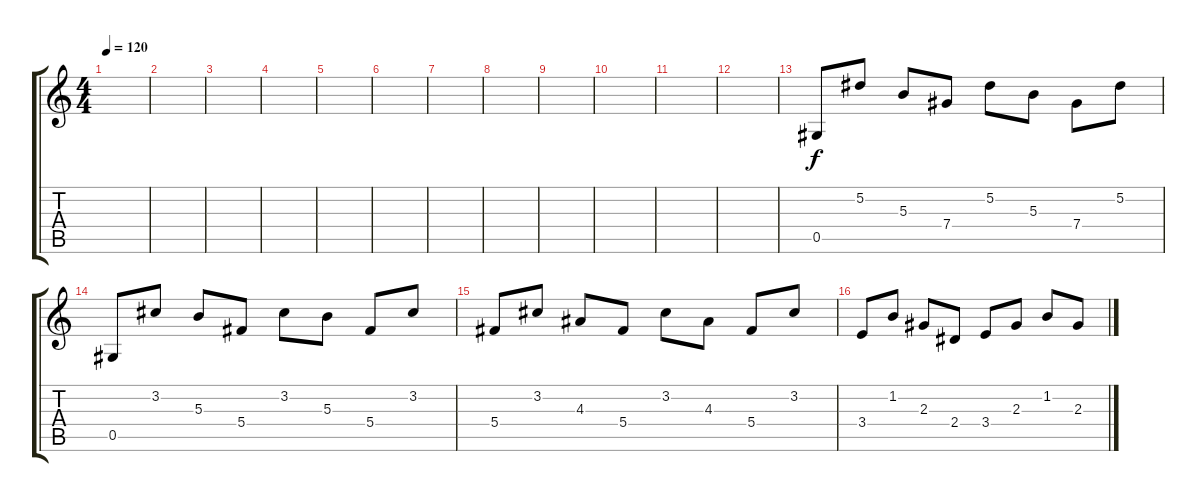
\track "" {instrument acousticguitarsteel}
\staff {score tabs}
\tuning (Eb4 Bb3 Gb3 Db3 Ab2 Eb2) {hide}
\ts (4 4)
\tempo 120
\clef g2
\ks c
|
|
|
|
|
|
|
|
|
|
|
|
0.5.8 5.2.8 5.3.8 7.4.8 5.2.8 5.3.8 7.4.8 5.2.8 |
0.5.8 3.2.8 5.3.8 5.4.8 3.2.8 5.3.8 5.4.8 3.2.8 |
5.4.8 3.2.8 4.3.8 5.4.8 3.2.8 4.3.8 5.4.8 3.2.8 |
3.4.8 1.2.8 2.3.8 2.4.8 3.4.8 2.3.8 1.2.8 2.3.8
